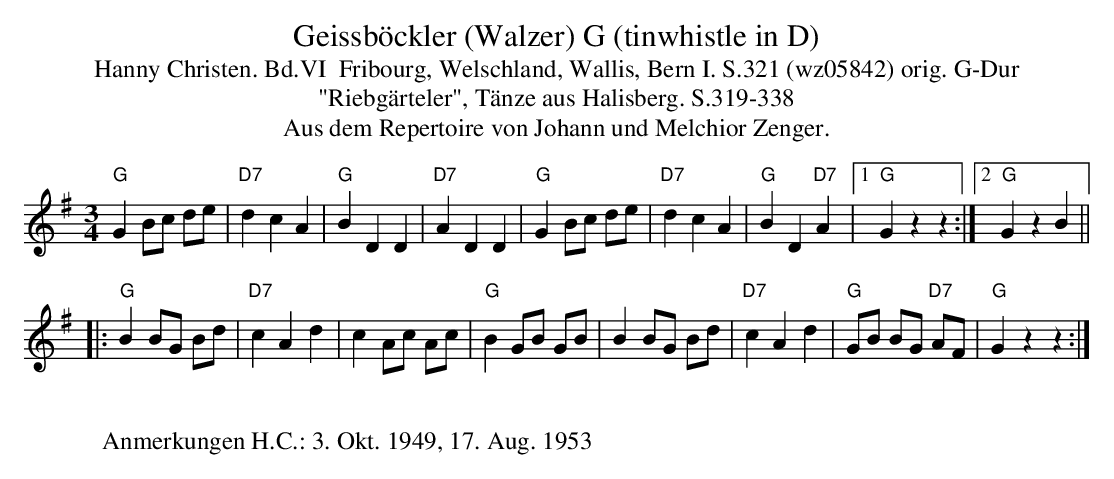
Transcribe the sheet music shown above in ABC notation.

X:1
T: Geissb\"ockler (Walzer) G (tinwhistle in D)
T:Hanny Christen. Bd.VI  Fribourg, Welschland, Wallis, Bern I. S.321 (wz05842) orig. G-Dur
T: "Riebg\"arteler", T\"anze aus Halisberg. S.319-338
T: Aus dem Repertoire von Johann und Melchior Zenger.
M:3/4
L:1/8
K:G %%MIDI gchordon
"G"G2 Bc de | "D7"d2c2A2 | "G"B2D2D2 | "D7"A2D2D2 | "G"G2 Bc de | "D7"d2c2A2 | "G"B2D2"D7"A2 |1 "G"G2z2z2 :|2 "G"G2z2B2 ||
|: "G"B2 BG Bd |  "D7"c2A2d2 | c2Ac Ac | "G"B2 GB GB | B2 BG Bd | "D7"c2A2d2 | "G"GB BG "D7"AF | "G"G2z2z2 :|
W:
W: Anmerkungen H.C.: 3. Okt. 1949, 17. Aug. 1953
